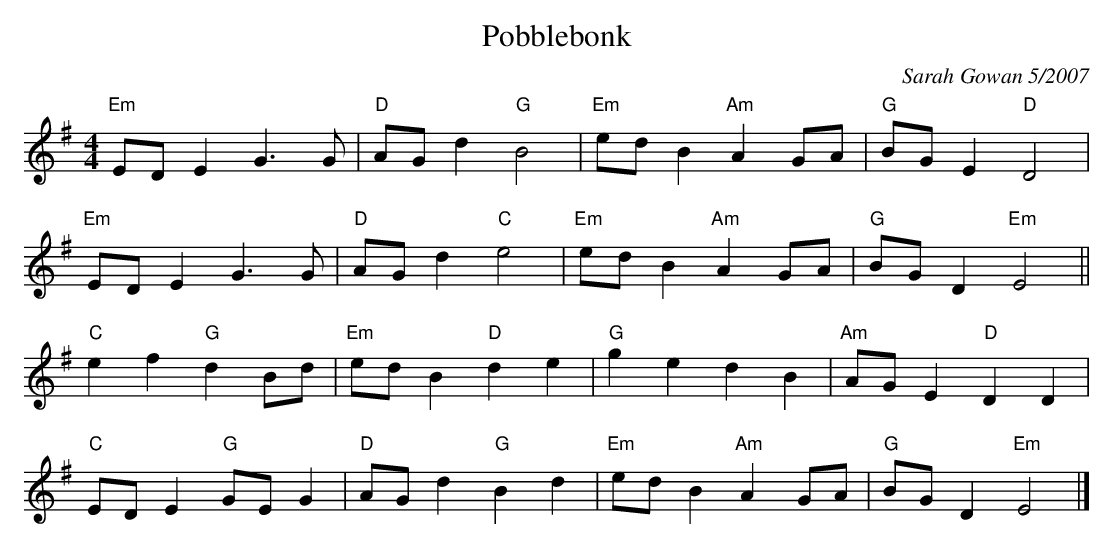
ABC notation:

X:1
T:Pobblebonk
C:Sarah Gowan 5/2007
M:4/4
K:Em
"Em"ED E2 G2>G2|"D" AG d2"G" B4|"Em"ed B2 "Am"A2 GA| "G"BG E2 "D"D4|
"Em"ED E2 G2>G2| "D"AG d2 "C"e4|"Em"ed B2 "Am"A2 GA|"G"BG D2 "Em"E4||
"C" e2f2 "G"d2Bd|"Em"edB2"D"d2e2|"G"g2e2d2B2|"Am"AGE2"D"D2D2|
"C"EDE2 "G"GEG2|"D"AG d2"G"B2 d2|"Em"ed B2"Am"A2 GA|"G"BG D2"Em"E4|]
